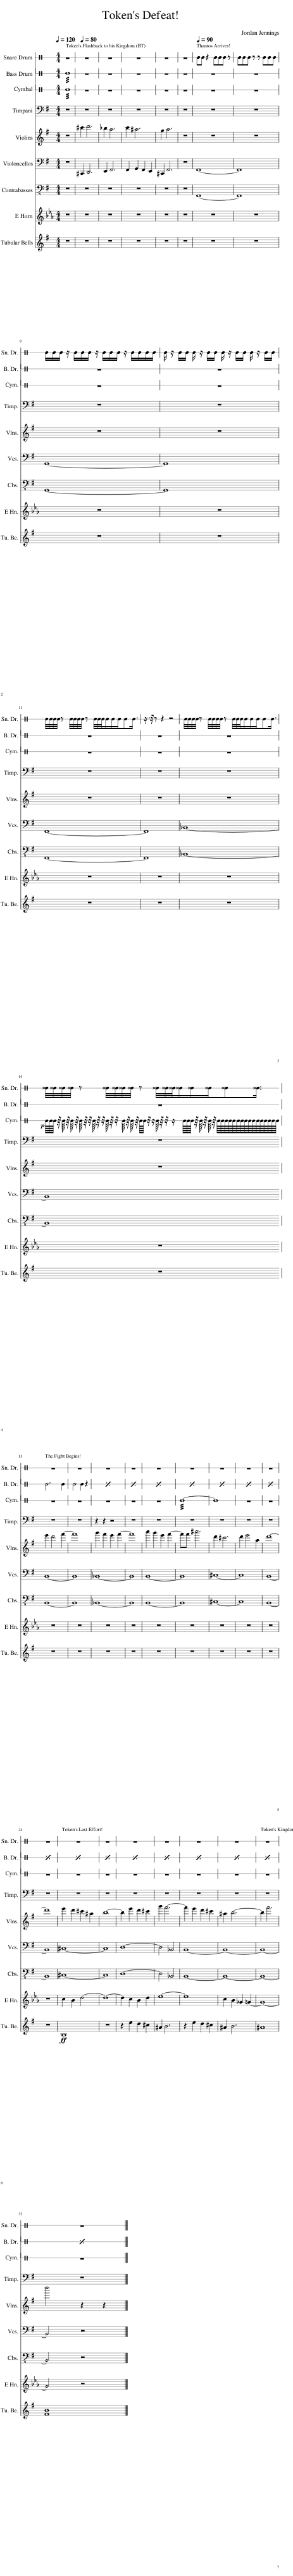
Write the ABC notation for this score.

X:1
%%score 1 2 3 4 5 6 7 8
L:1/8
Q:1/4=120
M:4/4
I:linebreak $
K:C
V:1 perc stafflines=1
K:none
V:2 perc stafflines=1
K:none
V:3 perc stafflines=1
K:none
V:4 treble
V:5 bass
V:6 bass-8
V:7 treble transpose=-8
V:8 treble
V:1
 z8 |[Q:1/4=80] z8 | z8 | z8 | z8 | %5
 z8 |[Q:1/4=90] EE z2 EEE z | EEE z z EEE |$ E/E/E/ z/ E/E/E/ z/ E/E/E/ z/ E/E/E/E/ | E/ z/ E/E/ E/ z/ E/E/ E/ z/ E/E/ E/ z/ E/E/ |$ %10
 E/4E/4E/4E/4 z E/4E/4E/4E/4 z E/4E/4E/4E/E/E/EE3/4 | z3/4 z/4 z z2 z4 | E/4E/4E/4E/4 z E/4E/4E/4E/4 z E/4E/4E/4E/E/E/EE3/4 |$ [^EE]/4[^EE]/4[^EE]/4[^EE]/4 z [^EE]/4[^EE]/4[^EE]/4[^EE]/4 z [^EE]/4[^EE]/4[^EE]/4[^EE]/[^EE]/[^EE]/[^EE][^EE]3/4 |$ z8 | %15
 z8 | z8 | z8 | z8 | z8 | %20
 z8 | z8 | z8 |$ z8 | z8 | %25
 z8 | z8 | z8 | z8 | z8 | %30
 z8 |$ z8 |] %32
V:2
 !///!E8 | z8 | z8 | z8 | z8 | %5
 z8 | z8 | z8 |$ z8 | z8 |$ %10
 z8 | z8 | z8 |$ z8 |$ E6 E2 | %15
 E4 E2 z2 | x8 | x8 | x8 | x8 | %20
 x8 | x8 | x8 |$ x8 | x8 | %25
 x8 | x8 | x8 | x8 | x8 | %30
 x8 |$ x8 |] %32
V:3
 !///!E8 | z8 | z8 | z8 | z8 | %5
 z8 | z8 | z8 |$ z8 | z8 |$ %10
 z8 | z8 | z8 |$!p! E/8E/8E/8 z/8 E/8 z/8 E/8 z/8 E/8 z/8 z/4 E/8 z/8 z/4 E/8 z/8 z/4 E/8 z/8 E/8 z/8 E/8E/8 z/4 z/ E/8 z/8 z/4 z/ E/8E/8E/8 z/8 E/8 z/8 E/8 z/8 E/8E/8E/8E/8E/8E/8E/8E/8E/8E/8E/8E/8E/8E/8E/8E/8 |$ z8 | %15
 z8 | z8 | z8 | z8 | !///!E8- | %20
 E8 | z8 | z8 |$ z8 | z8 | %25
 z8 | z8 | z8 | z8 | z8 | %30
 z8 |$ z8 |] %32
V:4
[K:G] z8 | ^c'2 d'6 | _b2 a6 | c'2 ^a6 | g2 a6 | %5
 z8 | z8 | z8 |$ z8 | z8 |$ %10
 z8 | z8 | z8 |$ z8 |$ e'2 d'4 f'2- | %15
 f'8 | g'2 f'2 e'2 f'2- | f'8 | a'2 g'2 e'2 f'2- | f'f' ^a'6 | %20
 d'2 ^c'6 | d'2 e'4 a2 | d'8- |$ d'8 | e'2 d'2 ^c'2 ^a2 | %25
 b8- | b2 e'2 d'2 ^c'2 | g'2 f'6- | f'2 e'2 d'2 ^c'2 | ^a2 b6- | %30
 b2 f'6 |$ b'4 z2 z2 |] %32
V:5
[K:G] z8 | ^C,,2 D,,6 | E,,2 F,,6 | F,,2 G,,2 F,,2 E,,2 | ^C,,2 F,,6 | %5
 z8 | F,,8- | F,,8 |$ G,,8- | G,,8 |$ %10
 F,,8- | F,,8 | _B,,8- |$ B,,8 |$ B,,8- | %15
 B,,8 | _B,,8- | B,,8 | B,,8- | B,,8 | %20
 ^C,8- | C,8 | B,,8- |$ B,,8 | ^C,8- | %25
 C,8 | D,8- | D,4 _B,,4 | B,,8- | B,,8- | %30
 B,,8- |$ B,,4 z4 |] %32
V:6
[K:G] z8 | z8 | z8 | z8 | z8 | %5
 z8 | F,,8- | F,,8 |$ G,,8- | G,,8 |$ %10
 F,,8- | F,,8 | _B,,8- |$ B,,8 |$ B,,8- | %15
 B,,8 | _B,,8- | B,,8 | B,,8- | B,,8 | %20
 ^C,8- | C,8 | B,,8- |$ B,,8 | ^C,8- | %25
 C,8 | D,8- | D,4 _B,,4 | B,,8- | B,,8- | %30
 B,,8- |$ B,,4 z4 |] %32
V:7
[K:Eb] z8 | z8 | z8 | z8 | z8 | %5
 z8 | z8 | z8 |$ z8 | z8 |$ %10
 z8 | z8 | z8 |$ z8 |$ z8 | %15
 z8 | z8 | z8 | z8 | z8 | %20
 z8 | z8 | z8 |$ z8 | c2 B2 d4- | %25
 d8- | d2 c2 B2 d2 | e8- | e8 | c2 B2 _G2 =G2- | %30
 G8- |$ G4 z4 |] %32
V:8
[K:G] z8 | z8 | z8 | z8 | z8 | %5
 z8 | z8 | z8 |$ z8 | z8 |$ %10
 z8 | z8 | z8 |$ z8 |$ z8 | %15
 z8 | z8 | z8 | z8 | z8 | %20
 z8 | z8 | z8 |$ z8 |!ff! B,8 | %25
 z8 | z2 e2 d2 ^c2 | ^A2 B6 | z2 e2 d2 ^c2 | ^A2 B6 | %30
 ^A8 |$ [FB]8 |] %32
